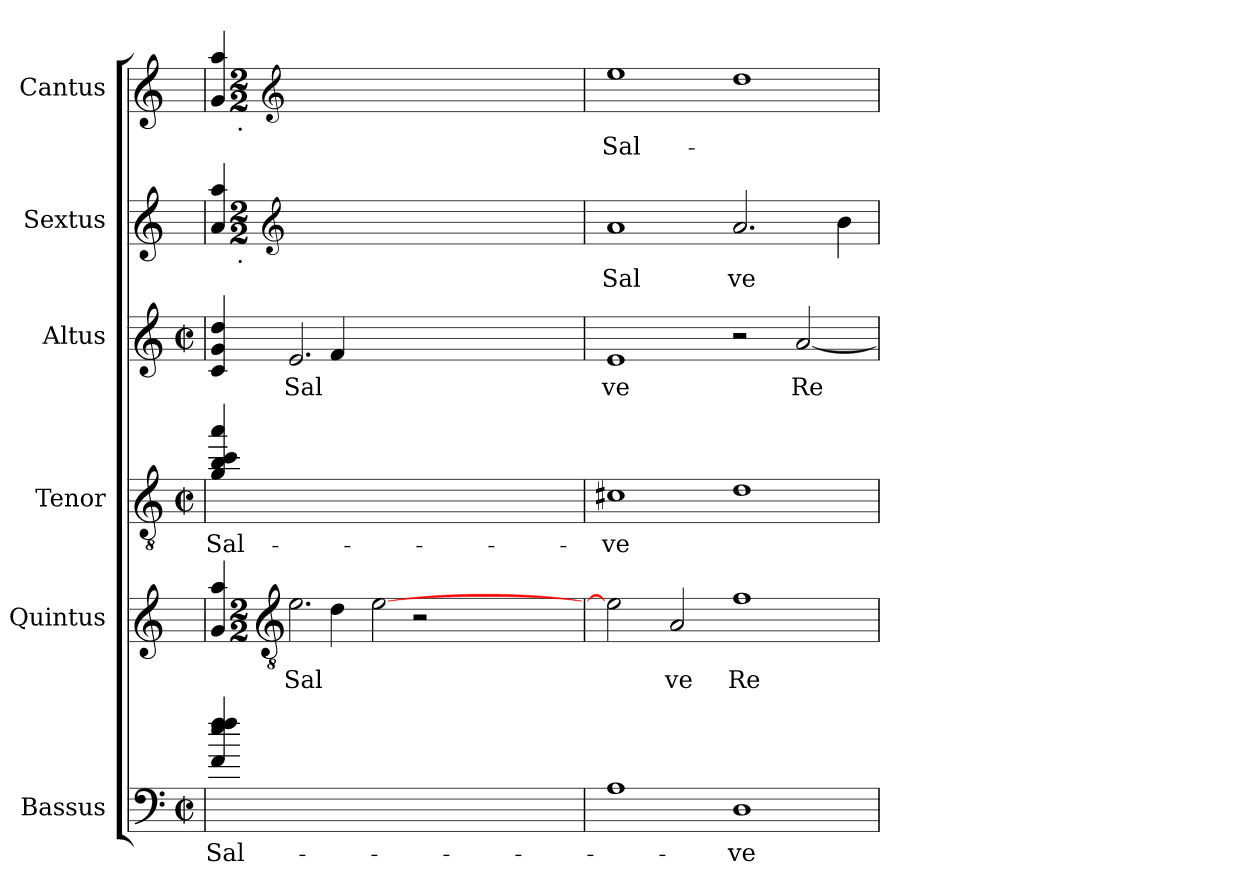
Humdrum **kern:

**kern	**text	**kern	**text	**kern	**text	**kern	**text	**kern	**text	**kern	**text
*part6	*part6	*part5	*part5	*part4	*part4	*part3	*part3	*part2	*part2	*part1	*part1
*staff6	*staff6	*staff5	*staff5	*staff4	*staff4	*staff3	*staff3	*staff2	*staff2	*staff1	*staff1
*I"Bassus	*	*I"Quintus	*	*I"Tenor	*	*I"Altus	*	*I"Sextus	*	*I"Cantus	*
*I'Bassus	*	*I'Quintus	*	*I'Tenor	*	*I'Altus	*	*I'Sextus	*	*I'Cantus	*
!!LO:PB:g=z
*stria5	*	*stria5	*	*stria5	*	*stria5	*	*stria5	*	*stria5	*
*clefF4	*	*	*	*clefGv2	*	*clefG2	*	*	*	*	*
*M2/2	*	*	*	*M2/2	*	*M2/2	*	*	*	*	*
*met(c|)	*	*	*	*met(c|)	*	*met(c|)	*	*	*	*	*
=1	=1!	=1	=1!	=1	=1!	=1	=1!	=1	=1!	=1!	=1!
!	!LO:LY:b:cj	!	!	!	!LO:LY:b:cj	!	!	!	!	!	!
*	*	*	*	*	*	*	*	*^	*	*^	*
4ff/ 4f/ 4ff 4ee	Sal-	4aa/ 4g/	.	4aa/ 4g/ 4cc 4b	Sal-	4dd/ 4c/ 4g	.	4aa/ 4a/	16..ryy	.	4aa/ 4g/	16..ryy	.
!	!	!	!	!	!	!	!	!	!	!	!	!LO:TX:b:t=.	!
!	!	!	!	!	!	!	!	!	!LO:TX:b:t=.	!	!	!	!
.	.	.	.	.	.	.	.	.	1ryy	.	.	1ryy	.
*	*	*clefGv2	*	*	*	*	*	*clefG2	*	*	*clefG2	*	*
*	*	*M2/2	*	*	*	*	*	*M2/2	*	*	*M2/2	*	*
*	*	*met(c|)	*	*	*	*	*	*met(c|)	*	*	*met(c|)	*	*
!	!	!LO:N:vis=2.	!LO:LY:b	!	!	!LO:N:vis=2.	!LO:LY:b	!	!	!	!	!	!
1ryy	.	4e\	Sal	1ryy	.	4e/	Sal	1ryy	.	.	1ryy	.	.
.	.	4d\	.	.	.	4f/	.	.	.	.	.	.	.
!	!	!LO:N:vis=2	!	!	!	!	!	!	!	!	!	!	!
.	.	[>4e\	.	.	.	2.ryy	.	.	.	.	.	.	.
.	.	2r	.	.	.	.	.	.	.	.	.	.	.
.	.	.	.	.	.	.	.	.	4ryy	.	.	4ryy	.
4ryy	.	.	.	4ryy	.	.	.	4ryy	.	.	4ryy	.	.
.	.	.	.	.	.	.	.	.	8ryy	.	.	8ryy	.
.	.	.	.	.	.	.	.	.	64ryy	.	.	64ryy	.
=2	=2	=2	=2	=2	=2	=2	=2	=2	=2	=2	=2	=2	=2
!	!	!	!	!	!LO:LY:b:cj	!	!LO:LY:b:cj	!	!	!LO:LY:b:cj	!	!	!LO:LY:b:cj
*	*	*	*	*	*	*	*	*v	*v	*	*	*	*
*	*	*	*	*	*	*	*	*	*	*v	*v	*
1A	.	2e\]	.	1c#X	-ve	1e	ve	1a	Sal	1ee	Sal-
!	!	!	!LO:LY:b:cj	!	!	!	!	!	!	!	!
.	.	2A/	ve	.	.	.	.	.	.	.	.
!	!LO:LY:b:cj	!	!LO:LY:b:cj	!	!	!	!	!	!LO:LY:b:cj	!	!
1D	-ve	1f	Re	1d	.	2r	.	2.a/	ve	1dd	.
!	!	!	!	!	!	!	!LO:LY:b	!	!	!	!
.	.	.	.	.	.	[<2a/	Re	.	.	.	.
.	.	.	.	.	.	.	.	4b\	.	.	.
=	=	=	=	=	=	=	=	=	=	=	=
*-	*-	*-	*-	*-	*-	*-	*-	*-	*-	*-	*-
